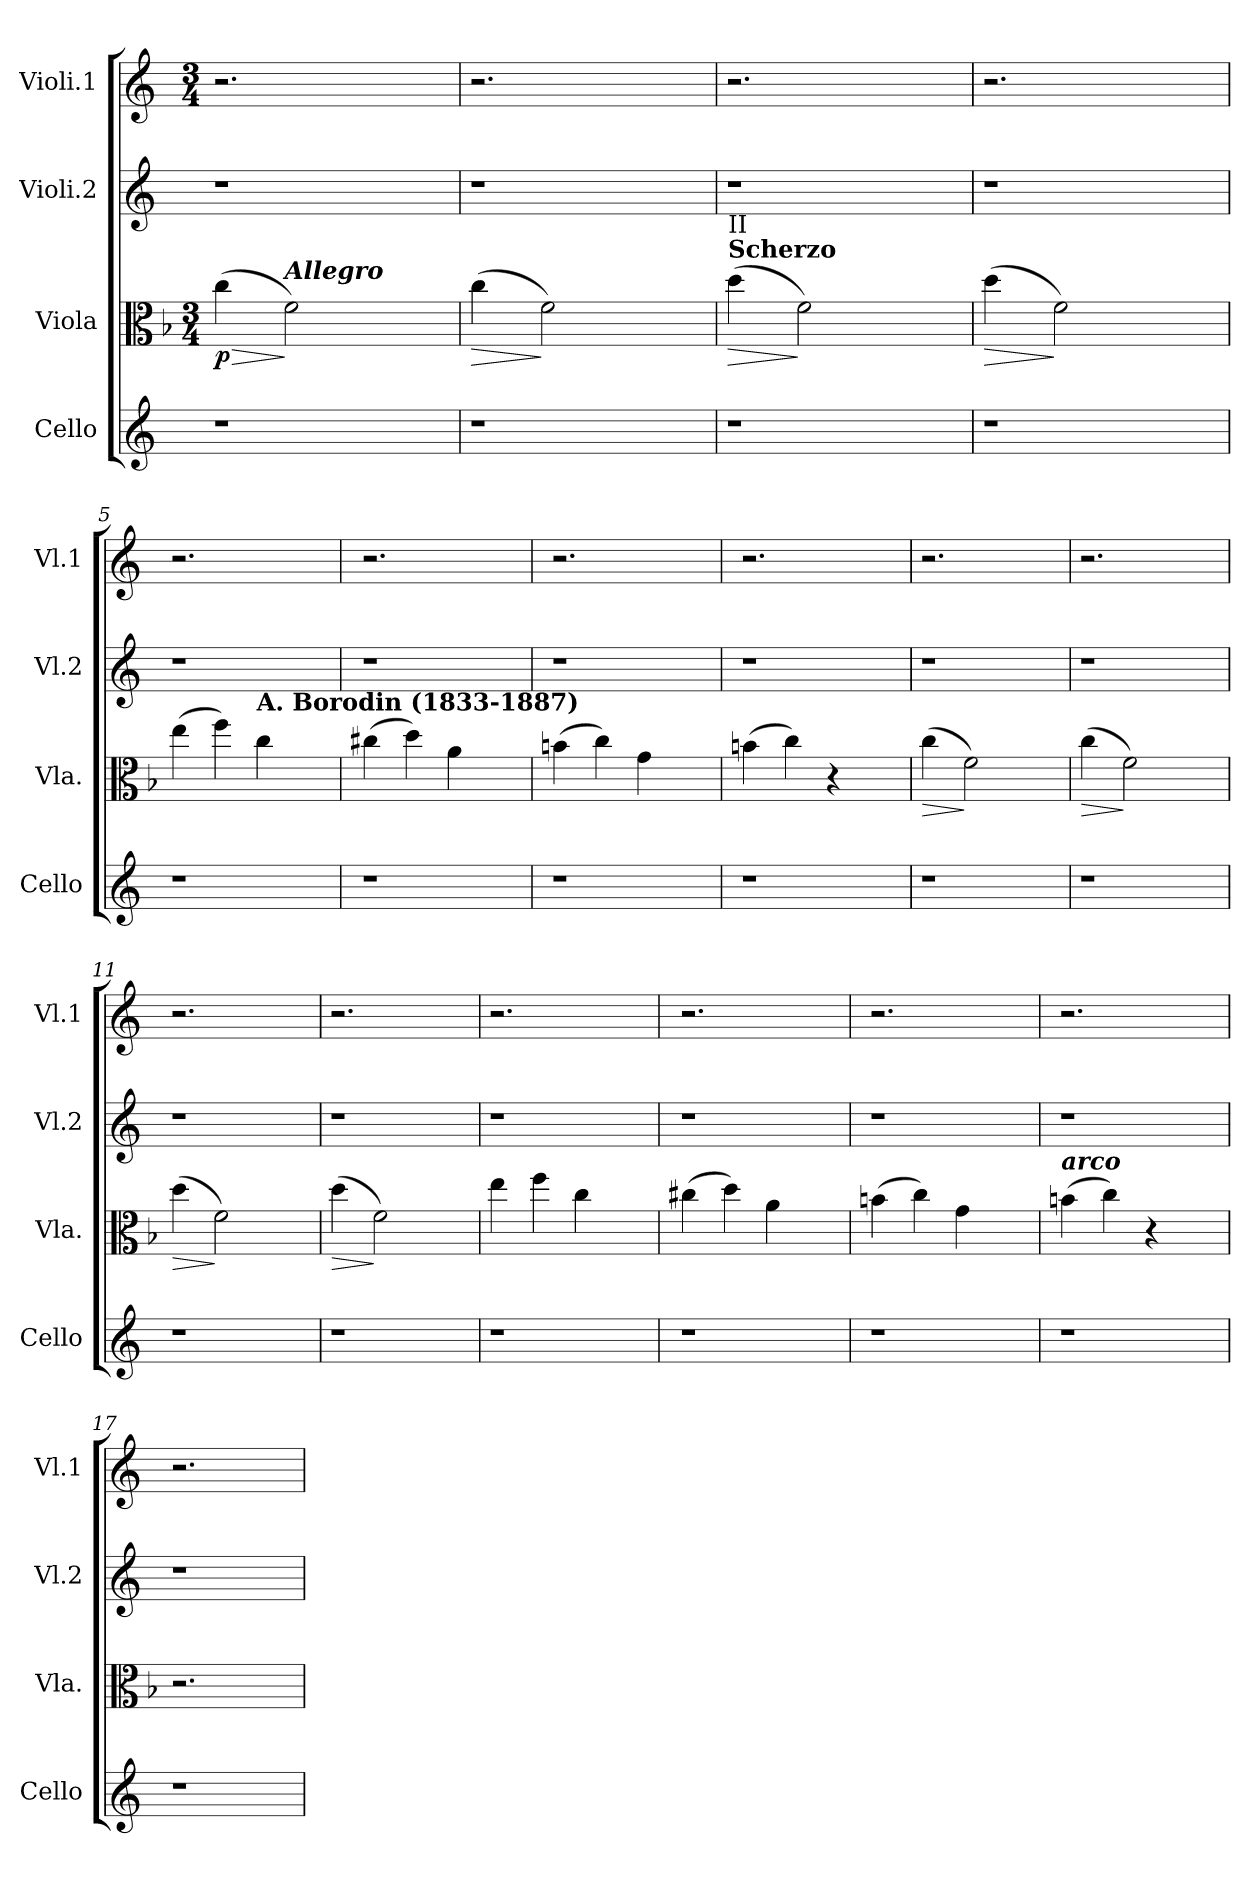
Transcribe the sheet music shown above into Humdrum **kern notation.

**kern	**kern	**dynam	**kern	**kern
*part4	*part3	*part3	*part2	*part1
*staff4	*staff3	*staff3	*staff2	*staff1
*I"Cello	*I"Viola	*	*I"Violi.2	*I"Violi.1
*I'Cello	*I'Vla.	*	*I'Vl.2	*I'Vl.1
*clefG2	*clefC3	*	*clefG2	*clefG2
*k[]	*k[b-]	*	*k[]	*k[]
*	*M3/4	*	*	*M3/4
=1	=1	=1	=1	=1
!	!	!LO:HP:b	!	!
!	!	!LO:DY:n=1:b	!	!
1r	(4cc\	> p	1r	2.r
!	!LO:TX:a:Bi:t=Allegro	!	!	!
.	2f\)	]	.	.
.	4ryy	.	.	4ryy
=2	=2	=2	=2	=2
!	!	!LO:HP:b	!	!
1r	(4cc\	>	1r	2.r
.	2f\)	]	.	.
.	4ryy	.	.	4ryy
=3	=3	=3	=3	=3
!	!LO:TX:a:B:t=Scherzo	!	!	!
!	!LO:TX:a:t=II	!	!	!
!	!	!LO:HP:b	!	!
1r	(4dd\	>	1r	2.r
.	2f\)	]	.	.
.	4ryy	.	.	4ryy
=4	=4	=4	=4	=4
!	!	!LO:HP:b	!	!
1r	(4dd\	>	1r	2.r
.	2f\)	]	.	.
.	4ryy	.	.	4ryy
=5	=5	=5	=5	=5
1r	(4ee\	.	1r	2.r
.	4ff\)	.	.	.
!	!LO:TX:a:B:t=A. Borodin (1833-1887)	!	!	!
.	4cc\	.	.	.
.	4ryy	.	.	4ryy
=6	=6	=6	=6	=6
1r	(4cc#X\	.	1r	2.r
.	4dd\)	.	.	.
.	4a\	.	.	.
.	4ryy	.	.	4ryy
!!LO:LB:g=z
=7	=7	=7	=7	=7
1r	(4bn\	.	1r	2.r
.	4cc\)	.	.	.
.	4g\	.	.	.
.	4ryy	.	.	4ryy
=8	=8	=8	=8	=8
1r	(4bn\	.	1r	2.r
.	4cc\)	.	.	.
.	4r	.	.	.
.	4ryy	.	.	4ryy
=9	=9	=9	=9	=9
!	!	!LO:HP:b	!	!
1r	(4cc\	>	1r	2.r
.	2f\)	]	.	.
.	4ryy	.	.	4ryy
=10	=10	=10	=10	=10
!	!	!LO:HP:b	!	!
1r	(4cc\	>	1r	2.r
.	2f\)	]	.	.
.	4ryy	.	.	4ryy
=11	=11	=11	=11	=11
!	!	!LO:HP:b	!	!
1r	(4dd\	>	1r	2.r
.	2f\)	]	.	.
.	4ryy	.	.	4ryy
=12	=12	=12	=12	=12
!	!	!LO:HP:b	!	!
1r	(4dd\	>	1r	2.r
.	2f\)	]	.	.
.	4ryy	.	.	4ryy
!!LO:LB:g=z
=13	=13	=13	=13	=13
1r	4ee\	.	1r	2.r
.	4ff\	.	.	.
.	4cc\	.	.	.
.	4ryy	.	.	4ryy
=14	=14	=14	=14	=14
1r	(4cc#X\	.	1r	2.r
.	4dd\)	.	.	.
.	4a\	.	.	.
.	4ryy	.	.	4ryy
=15	=15	=15	=15	=15
1r	(4bn\	.	1r	2.r
.	4cc\)	.	.	.
.	4g\	.	.	.
.	4ryy	.	.	4ryy
=16	=16	=16	=16	=16
!	!LO:TX:a:Bi:t=arco	!	!	!
1r	(4bn\	.	1r	2.r
.	4cc\)	.	.	.
.	4r	.	.	.
.	4ryy	.	.	4ryy
=17	=17	=17	=17	=17
1r	2.r	.	1r	2.r
.	4ryy	.	.	4ryy
=	=	=	=	=
*-	*-	*-	*-	*-
